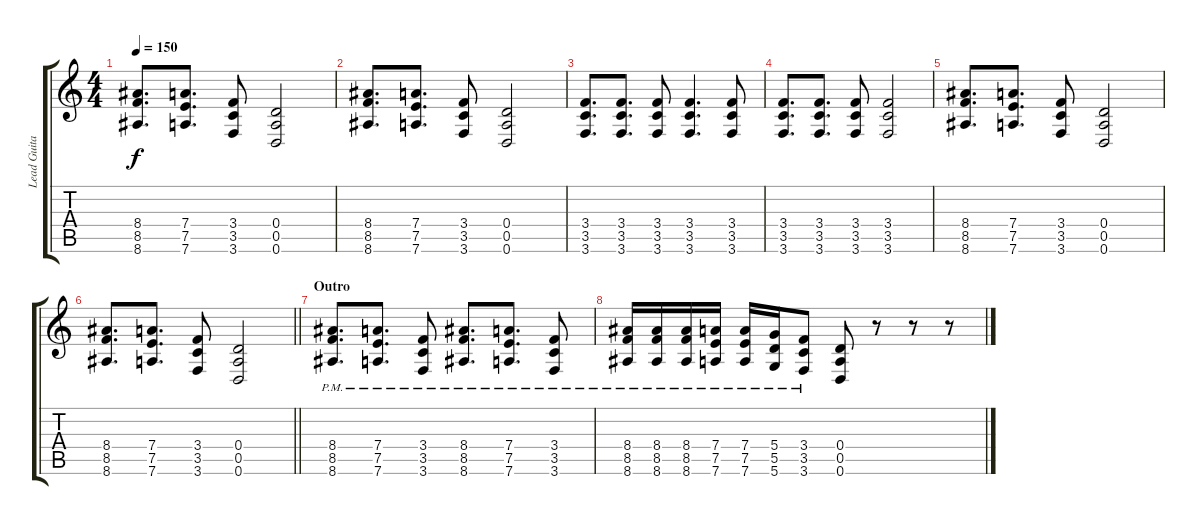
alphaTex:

\track ("Lead Guitar" "Lead Guita") {instrument distortionguitar}
\staff {score tabs}
\tuning (E4 B3 G3 D3 A2 D2) {hide}
\ts (4 4)
\tempo 150
\clef g2
\ks c
(8.4 8.5 8.6).8{d dy f} (7.4 7.5 7.6).8{d} (3.4 3.5 3.6).8 (0.4 0.5 0.6).2 |
(8.4 8.5 8.6).8{d} (7.4 7.5 7.6).8{d} (3.4 3.5 3.6).8 (0.4 0.5 0.6).2 |
(3.4 3.5 3.6).8{d} (3.4 3.5 3.6).8{d} (3.4 3.5 3.6).8 (3.4 3.5 3.6).4{d} (3.4 3.5 3.6).8 |
(3.4 3.5 3.6).8{d} (3.4 3.5 3.6).8{d} (3.4 3.5 3.6).8 (3.4 3.5 3.6).2 |
(8.4 8.5 8.6).8{d} (7.4 7.5 7.6).8{d} (3.4 3.5 3.6).8 (0.4 0.5 0.6).2 |
\barLineRight lightlight
(8.4 8.5 8.6).8{d} (7.4 7.5 7.6).8{d} (3.4 3.5 3.6).8 (0.4 0.5 0.6).2 |
\section ("" "Outro")
(8.4{pm} 8.5{pm} 8.6{pm}).8{d} (7.4{pm} 7.5{pm} 7.6{pm}).8{d} (3.4{pm} 3.5{pm} 3.6{pm}).8 (8.4{pm} 8.5{pm} 8.6{pm}).8{d} (7.4{pm} 7.5{pm} 7.6{pm}).8{d} (3.4{pm} 3.5{pm} 3.6{pm}).8 |
(8.4{pm} 8.5{pm} 8.6{pm}).16 (8.4{pm} 8.5{pm} 8.6{pm}).16 (8.4{pm} 8.5{pm} 8.6{pm}).16 (7.4{pm} 7.5{pm} 7.6{pm}).16 (7.4{pm} 7.5{pm} 7.6{pm}).16 (5.4{pm} 5.5{pm} 5.6{pm}).16 (3.4{pm} 3.5{pm} 3.6{pm}).8 (0.4 0.5 0.6).8 r.8 r.8 r.8
